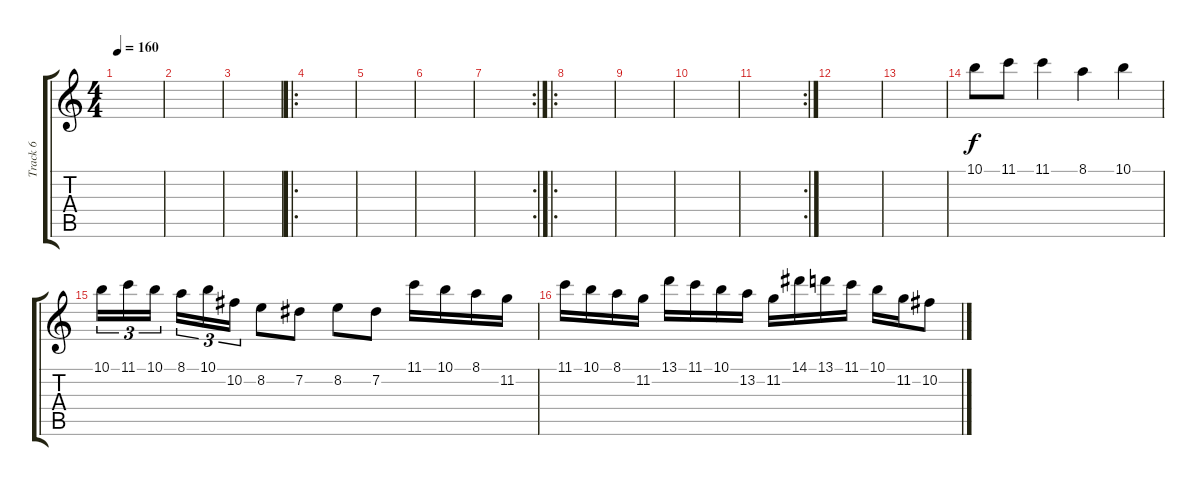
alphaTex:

\track ("Track 6" "Track 6") {instrument overdrivenguitar}
\staff {score tabs}
\tuning (Db4 Ab3 E3 B2 Gb2 B1) {hide}
\ts (4 4)
\tempo 160
\clef g2
\ks c
|
|
|
\ro
|
|
|
\rc 2
|
\ro
|
|
|
\rc 2
|
|
|
10.1.8 11.1.8 11.1.4 8.1.4 10.1.4 |
10.1.16{tu (3 2)} 11.1.16{tu (3 2)} 10.1.16{tu (3 2) beam splitsecondary} 8.1.16{tu (3 2)} 10.1.16{tu (3 2)} 10.2.16{tu (3 2)} 8.2.8 7.2.8 8.2.8 7.2.8 11.1.16 10.1.16 8.1.16 11.2.16 |
11.1.16 10.1.16 8.1.16 11.2.16 13.1.16 11.1.16 10.1.16 13.2.16 11.2.16 14.1.16 13.1.16 11.1.16 10.1.16 11.2.16 10.2.8
